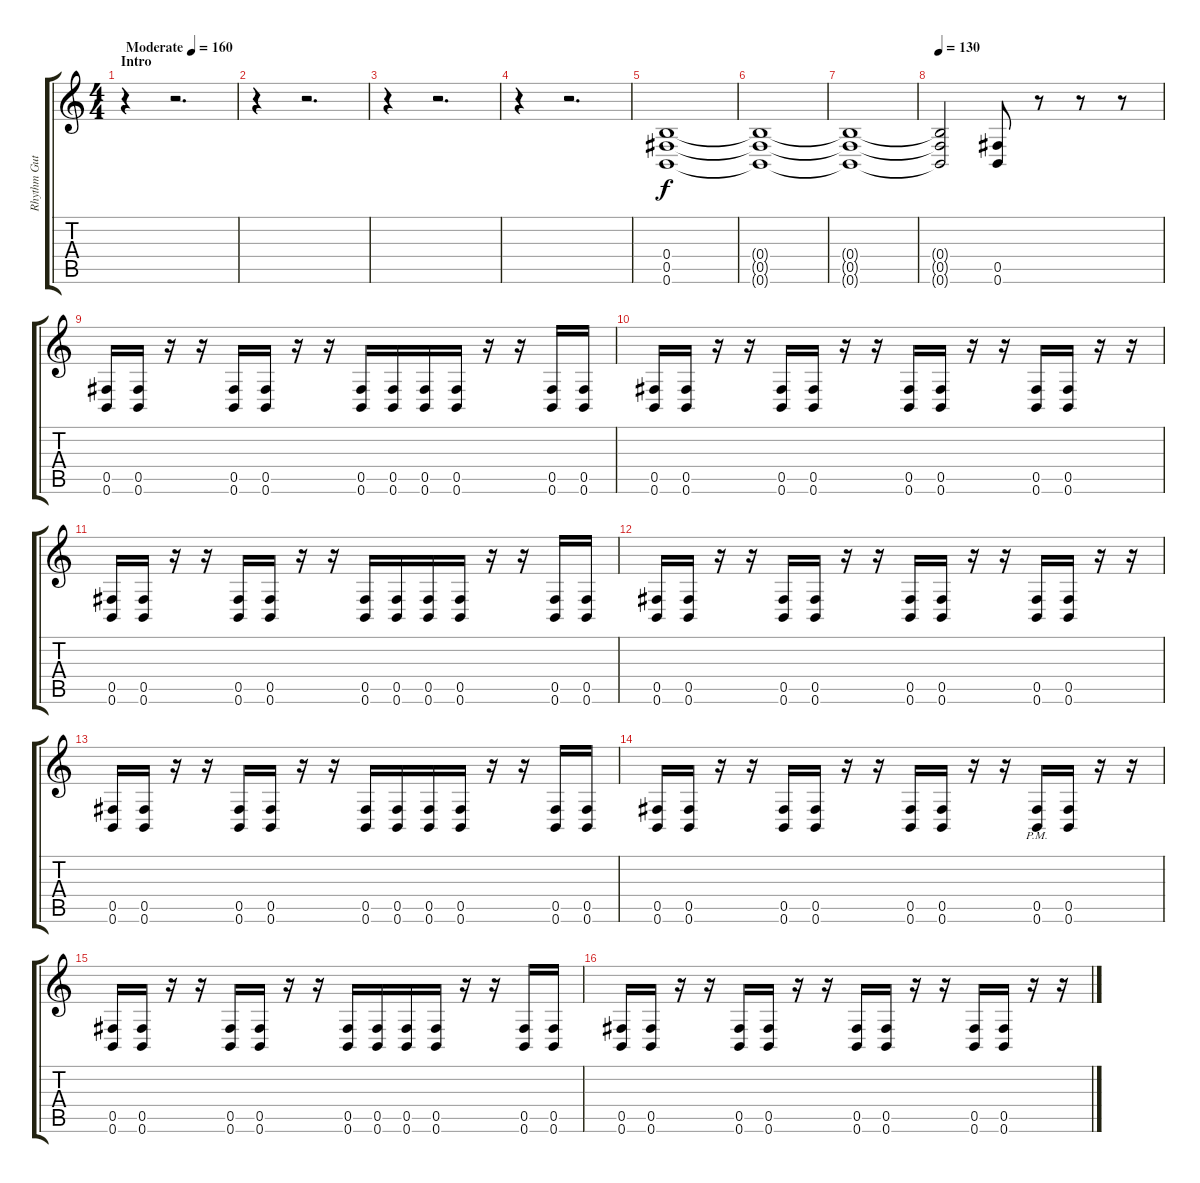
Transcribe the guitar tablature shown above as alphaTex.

\track ("Rhythm Gutiar - Jona" "Rhythm Gut") {instrument distortionguitar}
\staff {score tabs}
\tuning (Db4 Ab3 E3 B2 Gb2 B1) {hide}
\ts (4 4)
\section ("" "Intro")
\tempo (160 "Moderate")
\clef g2
\ks c
r.4{dy f instrument distortionguitar} r.2{d} |
r.4 r.2{d} |
r.4 r.2{d} |
r.4 r.2{d} |
(0.4 0.5 0.6).1 |
(0.4{t} 0.5{t} 0.6{t}).1 |
(0.4{t} 0.5{t} 0.6{t}).1 |
\tempo 130
(0.4{t} 0.5{t} 0.6{t}).2 (0.5 0.6).8 r.8 r.8 r.8 |
(0.5 0.6).16 (0.5 0.6).16 r.16 r.16 (0.5 0.6).16 (0.5 0.6).16 r.16 r.16 (0.5 0.6).16 (0.5 0.6).16 (0.5 0.6).16 (0.5 0.6).16 r.16 r.16 (0.5 0.6).16 (0.5 0.6).16 |
(0.5 0.6).16 (0.5 0.6).16 r.16 r.16 (0.5 0.6).16 (0.5 0.6).16 r.16 r.16 (0.5 0.6).16 (0.5 0.6).16 r.16 r.16 (0.5 0.6).16 (0.5 0.6).16 r.16 r.16 |
(0.5 0.6).16 (0.5 0.6).16 r.16 r.16 (0.5 0.6).16 (0.5 0.6).16 r.16 r.16 (0.5 0.6).16 (0.5 0.6).16 (0.5 0.6).16 (0.5 0.6).16 r.16 r.16 (0.5 0.6).16 (0.5 0.6).16 |
(0.5 0.6).16 (0.5 0.6).16 r.16 r.16 (0.5 0.6).16 (0.5 0.6).16 r.16 r.16 (0.5 0.6).16 (0.5 0.6).16 r.16 r.16 (0.5 0.6).16 (0.5 0.6).16 r.16 r.16 |
(0.5 0.6).16 (0.5 0.6).16 r.16 r.16 (0.5 0.6).16 (0.5 0.6).16 r.16 r.16 (0.5 0.6).16 (0.5 0.6).16 (0.5 0.6).16 (0.5 0.6).16 r.16 r.16 (0.5 0.6).16 (0.5 0.6).16 |
(0.5 0.6).16 (0.5 0.6).16 r.16 r.16 (0.5 0.6).16 (0.5 0.6).16 r.16 r.16 (0.5 0.6).16 (0.5 0.6).16 r.16 r.16 (0.5 0.6{pm}).16 (0.5 0.6).16 r.16 r.16 |
(0.5 0.6).16 (0.5 0.6).16 r.16 r.16 (0.5 0.6).16 (0.5 0.6).16 r.16 r.16 (0.5 0.6).16 (0.5 0.6).16 (0.5 0.6).16 (0.5 0.6).16 r.16 r.16 (0.5 0.6).16 (0.5 0.6).16 |
(0.5 0.6).16 (0.5 0.6).16 r.16 r.16 (0.5 0.6).16 (0.5 0.6).16 r.16 r.16 (0.5 0.6).16 (0.5 0.6).16 r.16 r.16 (0.5 0.6).16 (0.5 0.6).16 r.16 r.16
